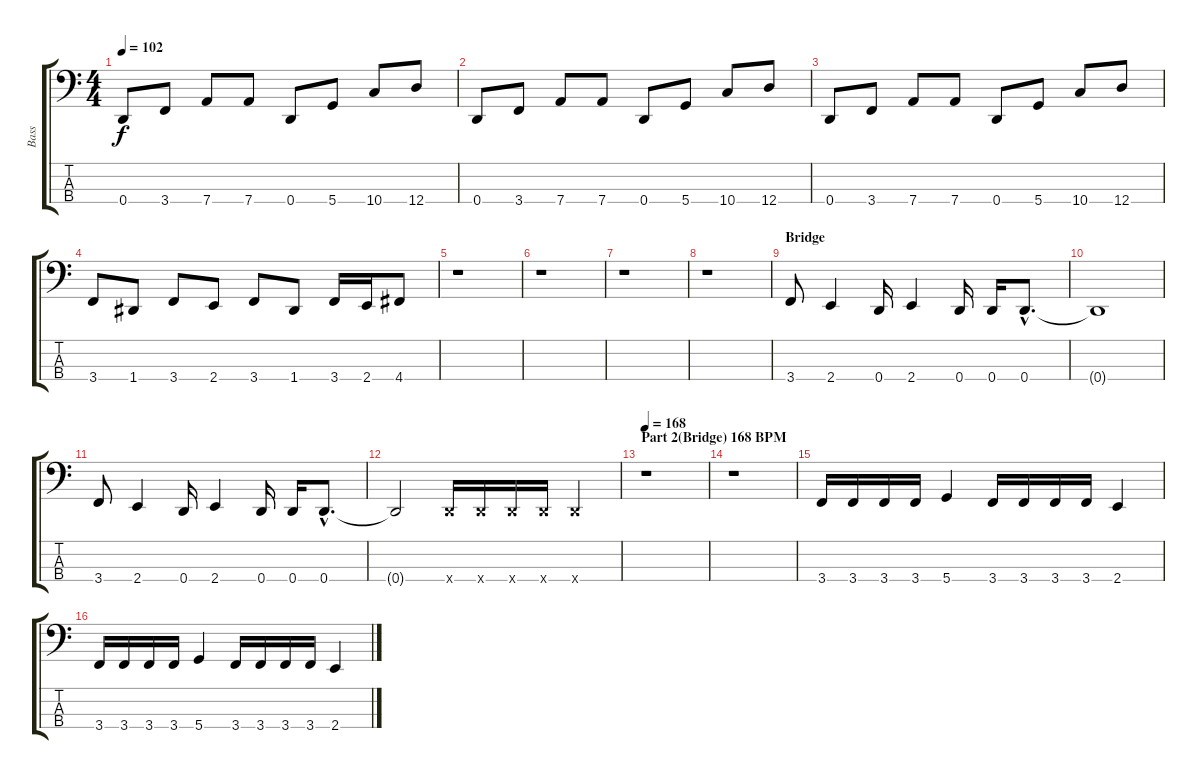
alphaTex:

\track ("Bass" "Bass") {instrument slapbass1}
\staff {score tabs}
\tuning (G2 D2 A1 D1) {hide}
\ts (4 4)
\tempo 102
\clef f4
\ks c
0.4.8{dy f} 3.4.8 7.4.8 7.4.8 0.4.8 5.4.8 10.4.8 12.4.8 |
0.4.8 3.4.8 7.4.8 7.4.8 0.4.8 5.4.8 10.4.8 12.4.8 |
0.4.8 3.4.8 7.4.8 7.4.8 0.4.8 5.4.8 10.4.8 12.4.8 |
3.4.8 1.4.8 3.4.8 2.4.8 3.4.8 1.4.8 3.4.16 2.4.16 4.4.8 |
r.1 |
r.1 |
r.1 |
r.1 |
\section ("" "Bridge")
3.4.8 2.4.4 0.4.16 2.4.4 0.4.16 0.4.16 0.4{hac}.8{d} |
0.4{t}.1 |
3.4.8 2.4.4 0.4.16 2.4.4 0.4.16 0.4.16 0.4{hac}.8{d} |
0.4{t}.2 0.4{x}.16 0.4{x}.16 0.4{x}.16 0.4{x}.16 0.4{x}.4 |
\section ("" "Part 2(Bridge) 168 BPM")
\tempo 168
r.1 |
r.1 |
3.4.16 3.4.16 3.4.16 3.4.16 5.4.4 3.4.16 3.4.16 3.4.16 3.4.16 2.4.4 |
3.4.16 3.4.16 3.4.16 3.4.16 5.4.4 3.4.16 3.4.16 3.4.16 3.4.16 2.4.4
